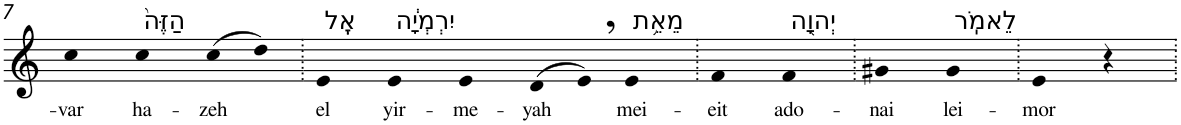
**kern	**text
*part1	*part1
*staff1	*staff1
*I"Piano	*
*I'Pno	*
!!LO:PB:g=z
*clefG2	*
*k[]	*
=7	=7
!	!LO:LY:b
4cc	-var
!LO:TX:a:t=הַזֶּה֙	!
!	!LO:LY:b
4cc	ha-
!	!LO:LY:b
(>8cc	-zeh
8dd)	.
=8.	=8.
!LO:TX:a:t=אֶֽל	!
!	!LO:LY:b
4e	el
!LO:TX:a:t=יִרְמְיָ֔ה	!
!	!LO:LY:b
4e	yir-
!	!LO:LY:b
4e	-me-
!	!LO:LY:b
(>8d	-yah
8e,)	.
!LO:TX:a:t=מֵאֵ֥ת	!
!	!LO:LY:b
4e	mei-
=9.	=9.
!	!LO:LY:b
4f	-eit
!LO:TX:a:t=יְהוָ֖ה	!
!	!LO:LY:b
4f	ado-
=10.	=10.
!	!LO:LY:b
4g#X	-nai
!LO:TX:a:t=לֵאמֹֽר	!
!	!LO:LY:b
4g#	lei-
=11.	=11.
!	!LO:LY:b
4e	-mor
4r	.
=.	=.
*-	*-
